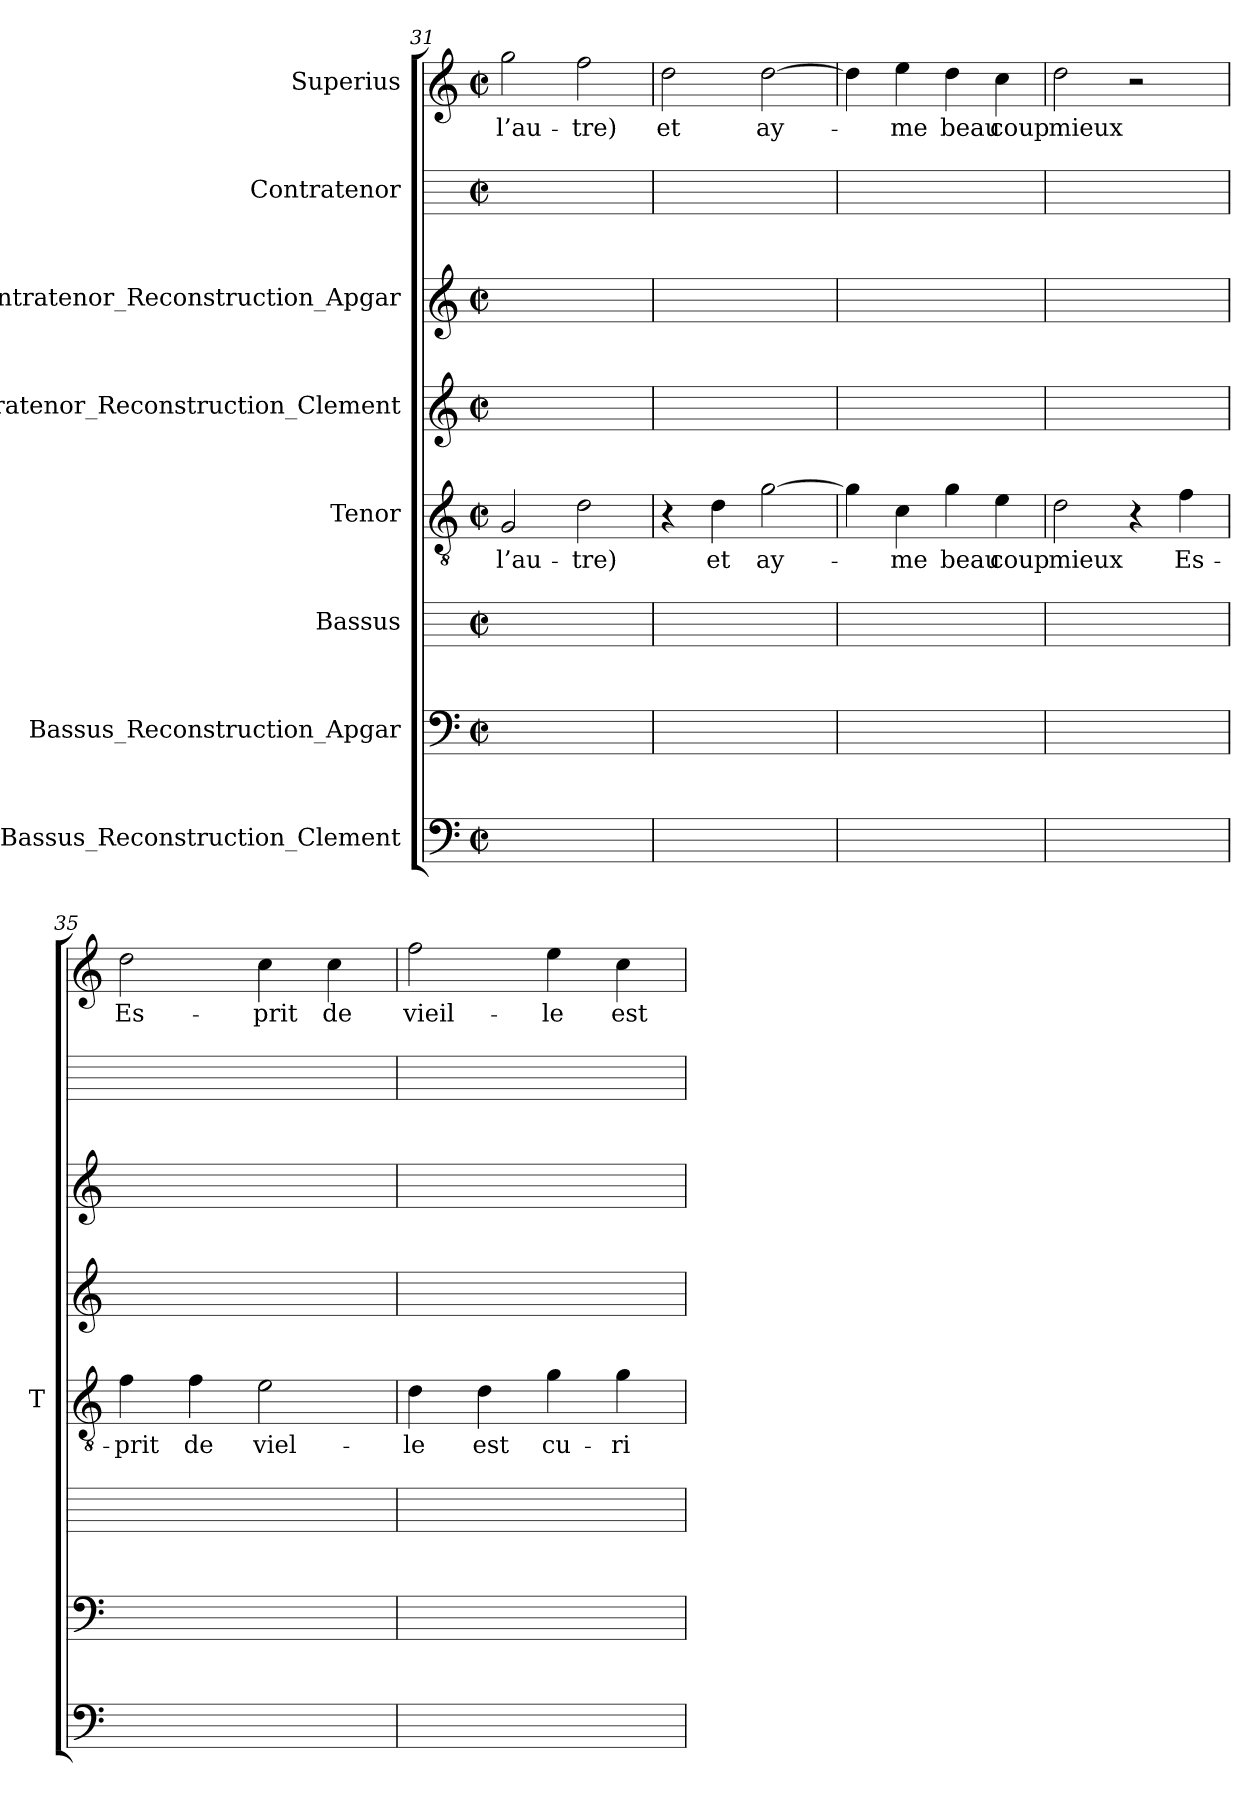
**kern	**kern	**kern	**kern	**text	**kern	**kern	**kern	**kern	**text
*part8	*part7	*part6	*part5	*part5	*part4	*part3	*part2	*part1	*part1
*staff8	*staff7	*staff6	*staff5	*staff5	*staff4	*staff3	*staff2	*staff1	*staff1
*I"Bassus_Reconstruction_Clement	*I"Bassus_Reconstruction_Apgar	*I"Bassus	*I"Tenor	*	*I"Contratenor_Reconstruction_Clement	*I"Contratenor_Reconstruction_Apgar	*I"Contratenor	*I"Superius	*
*	*	*	*I'T	*	*	*	*	*	*
*clefF4	*clefF4	*	*clefGv2	*	*clefG2	*clefG2	*	*clefG2	*
*k[]	*k[]	*	*k[]	*	*k[]	*k[]	*	*k[]	*
*C:	*C:	*	*C:	*	*C:	*C:	*	*C:	*
*M2/2	*M2/2	*M2/2	*M2/2	*	*M2/2	*M2/2	*M2/2	*M2/2	*
*met(c|)	*met(c|)	*met(c|)	*met(c|)	*	*met(c|)	*met(c|)	*met(c|)	*met(c|)	*
=31	=31	=31	=31	=31	=31	=31	=31	=31	=31
1ryy	1ryy	1ryy	2G	l’au-	1ryy	1ryy	1ryy	2gg	l’au-
.	.	.	2d	-tre)	.	.	.	2ff	-tre)
=32	=32	=32	=32	=32	=32	=32	=32	=32	=32
1ryy	1ryy	1ryy	4r	.	1ryy	1ryy	1ryy	2dd	-et
.	.	.	4d	-et	.	.	.	.	.
.	.	.	[2g	ay-	.	.	.	[2dd	ay-
=33	=33	=33	=33	=33	=33	=33	=33	=33	=33
1ryy	1ryy	1ryy	4g]	.	1ryy	1ryy	1ryy	4dd]	.
.	.	.	4c	-me	.	.	.	4ee	-me
.	.	.	4g	beau-	.	.	.	4dd	beau-
.	.	.	4e	-coup	.	.	.	4cc	-coup
=34	=34	=34	=34	=34	=34	=34	=34	=34	=34
1ryy	1ryy	1ryy	2d	-mieux	1ryy	1ryy	1ryy	2dd	-mieux
.	.	.	4r	.	.	.	.	2r	.
.	.	.	4f	Es-	.	.	.	.	.
=35	=35	=35	=35	=35	=35	=35	=35	=35	=35
1ryy	1ryy	1ryy	4f	-prit	1ryy	1ryy	1ryy	2dd	Es-
.	.	.	4f	-de	.	.	.	.	.
.	.	.	2e	viel-	.	.	.	4cc	-prit
.	.	.	.	.	.	.	.	4cc	-de
=36	=36	=36	=36	=36	=36	=36	=36	=36	=36
1ryy	1ryy	1ryy	4d	-le	1ryy	1ryy	1ryy	2ff	vieil-
.	.	.	4d	-est	.	.	.	.	.
.	.	.	4g	cu-	.	.	.	4ee	-le
.	.	.	4g	ri-	.	.	.	4cc	-est
=	=	=	=	=	=	=	=	=	=
*-	*-	*-	*-	*-	*-	*-	*-	*-	*-
